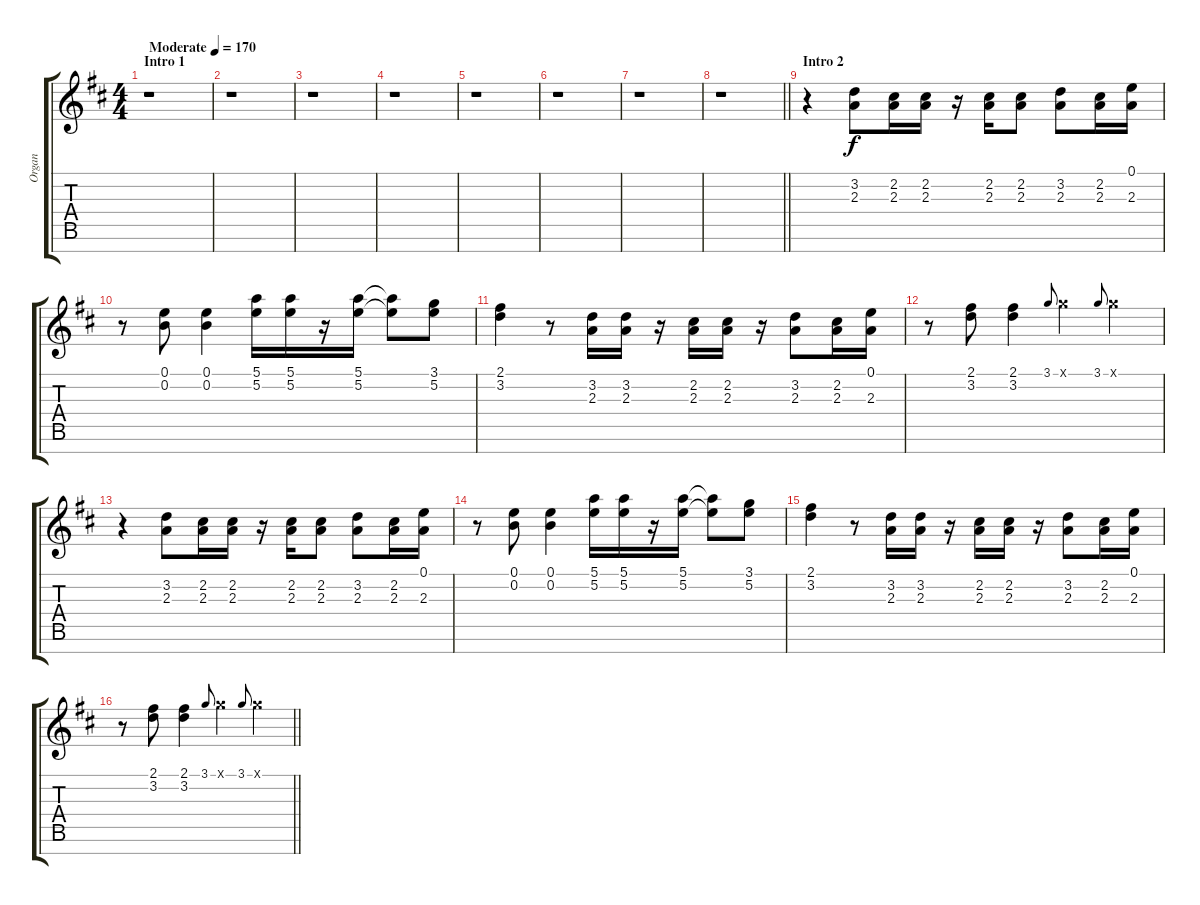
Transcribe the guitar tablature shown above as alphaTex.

\track ("Organ" "Organ") {instrument rockorgan}
\staff {score tabs}
\tuning (E5 B4 G4 D4 A3 E3 B2) {hide}
\ts (4 4)
\section ("" "Intro 1")
\tempo (170 "Moderate")
\clef g2
\ks d
r.1{dy f instrument rockorgan} |
r.1 |
r.1 |
r.1 |
r.1 |
r.1 |
r.1 |
\barLineRight lightlight
r.1 |
\section ("" "Intro 2")
r.4 (3.2 2.3).8 (2.2 2.3).16 (2.2 2.3).16 r.16 (2.2 2.3).16 (2.2 2.3).8 (3.2 2.3).8 (2.2 2.3).16 (0.1 2.3).16 |
r.8 (0.1 0.2).8 (0.1 0.2).4 (5.1 5.2).16 (5.1 5.2).16 r.16 (5.1 5.2).16 (5.1{t} 5.2{t}).8 (3.1 5.2).8 |
(2.1 3.2).4 r.8 (3.2 2.3).16 (3.2 2.3).16 r.16 (2.2 2.3).16 (2.2 2.3).16 r.16 (3.2 2.3).8 (2.2 2.3).16 (0.1 2.3).16 |
r.8 (2.1 3.2).8 (2.1 3.2).4 3.1.8{gr onbeat} 3.1{x}.4 3.1.8{gr onbeat} 3.1{x}.4 |
r.4 (3.2 2.3).8 (2.2 2.3).16 (2.2 2.3).16 r.16 (2.2 2.3).16 (2.2 2.3).8 (3.2 2.3).8 (2.2 2.3).16 (0.1 2.3).16 |
r.8 (0.1 0.2).8 (0.1 0.2).4 (5.1 5.2).16 (5.1 5.2).16 r.16 (5.1 5.2).16 (5.1{t} 5.2{t}).8 (3.1 5.2).8 |
(2.1 3.2).4 r.8 (3.2 2.3).16 (3.2 2.3).16 r.16 (2.2 2.3).16 (2.2 2.3).16 r.16 (3.2 2.3).8 (2.2 2.3).16 (0.1 2.3).16 |
\barLineRight lightlight
r.8 (2.1 3.2).8 (2.1 3.2).4 3.1.8{gr onbeat} 3.1{x}.4 3.1.8{gr onbeat} 3.1{x}.4
